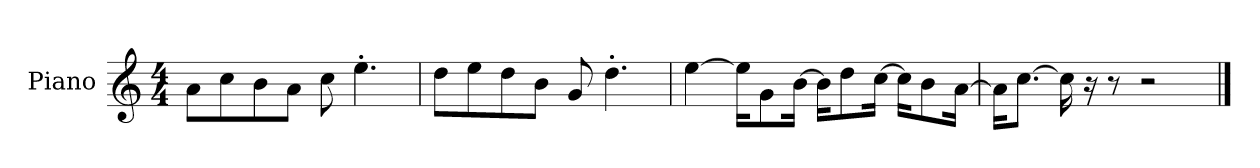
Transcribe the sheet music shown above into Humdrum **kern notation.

**kern
*part1
*staff1
*I"Piano
*I'P-no
*clefG2
*k[]
*M4/4
*MM90
=1
8a\L
8cc\
8b\
8a\J
8cc\
4.ee'\
=2
8dd\L
8ee\
8dd\
8b\J
8g/
4.dd'\
=3
[4ee\
16ee\KL]
8g\
[16b\Jk
16b\KL]
8dd\
[16cc\Jk
16cc\KL]
8b\
[16a\Jk
=4
16a\KL]
[8.cc\J
16cc\]
16r
8r
2r
==
*-
